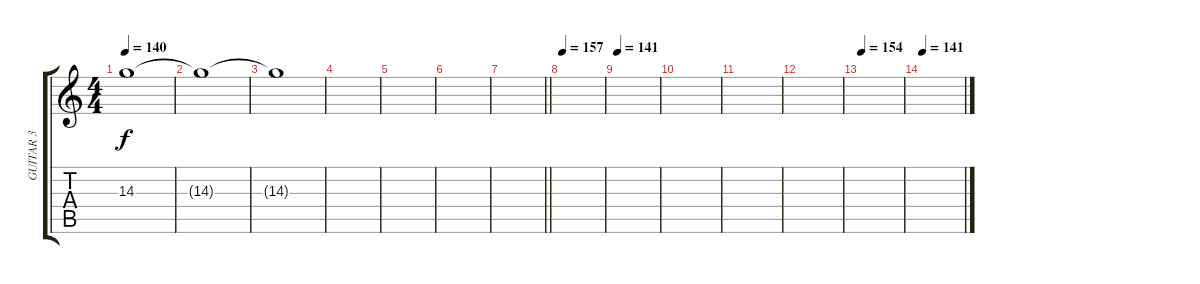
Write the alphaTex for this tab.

\track ("GUITAR 3" "GUITAR 3") {instrument distortionguitar}
\staff {score tabs}
\tuning (D4 A3 F3 C3 G2 D2) {hide}
\ts (4 4)
\tempo 140
\clef g2
\ks c
14.3{t}.1{dy f} |
14.3{t}.1 |
14.3{t}.1 |
|
|
|
\barLineRight lightlight
|
\tempo 157
|
\tempo 141
|
|
|
|
\tempo 154
|
\tempo 141
